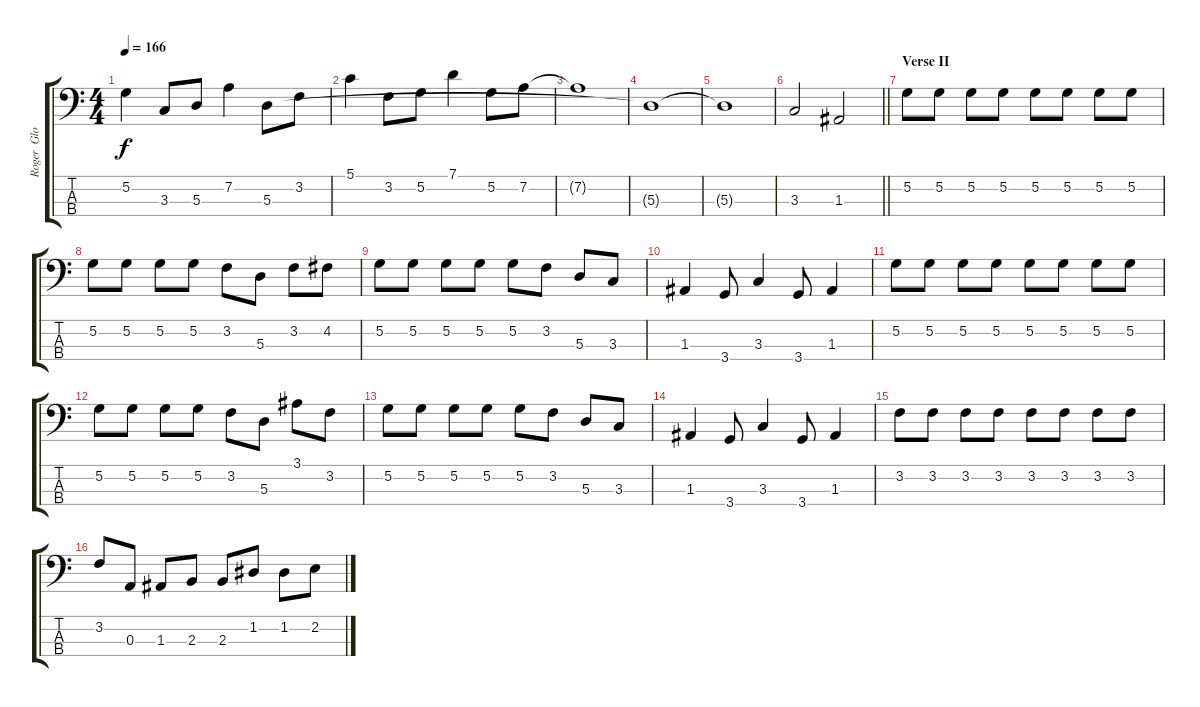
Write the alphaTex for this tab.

\track ("Roger  Glover" "Roger  Glo") {instrument electricbassfinger}
\staff {score tabs}
\tuning (G2 D2 A1 E1) {hide}
\ts (4 4)
\tempo 166
\clef f4
\ks c
5.2.4{dy f} 3.3.8 5.3.8 7.2.4 5.3.8 3.2.8 |
5.1.4 3.2.8 5.2.8 7.1.4 5.2.8 7.2.8 |
7.2{t}.1 |
5.3{t}.1 |
5.3{t}.1 |
\barLineRight lightlight
3.3.2 1.3.2 |
\section ("" "Verse II")
5.2.8 5.2.8 5.2.8 5.2.8 5.2.8 5.2.8 5.2.8 5.2.8 |
5.2.8 5.2.8 5.2.8 5.2.8 3.2.8 5.3.8 3.2.8 4.2.8 |
5.2.8 5.2.8 5.2.8 5.2.8 5.2.8 3.2.8 5.3.8 3.3.8 |
1.3.4 3.4.8 3.3.4 3.4.8 1.3.4 |
5.2.8 5.2.8 5.2.8 5.2.8 5.2.8 5.2.8 5.2.8 5.2.8 |
5.2.8 5.2.8 5.2.8 5.2.8 3.2.8 5.3.8 3.1.8 3.2.8 |
5.2.8 5.2.8 5.2.8 5.2.8 5.2.8 3.2.8 5.3.8 3.3.8 |
1.3.4 3.4.8 3.3.4 3.4.8 1.3.4 |
3.2.8 3.2.8 3.2.8 3.2.8 3.2.8 3.2.8 3.2.8 3.2.8 |
3.2.8 0.3.8 1.3.8 2.3.8 2.3.8 1.2.8 1.2.8 2.2.8
